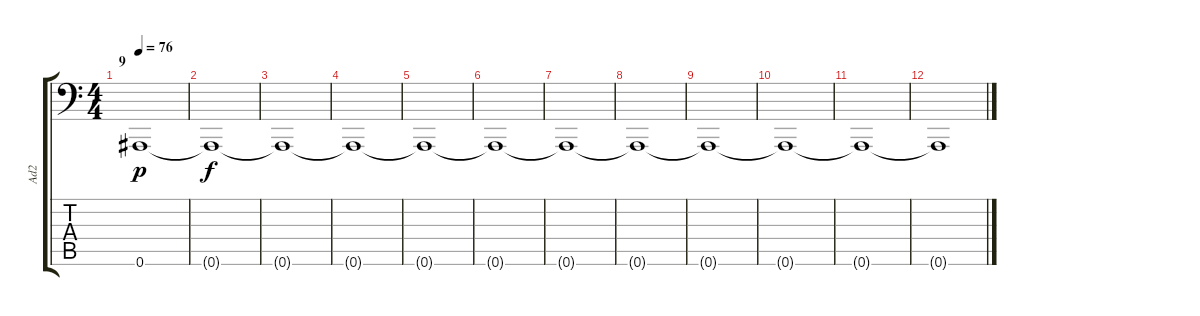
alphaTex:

\track ("Ad2" "Ad2") {instrument synthstrings2}
\staff {score tabs}
\tuning (C4 G3 Eb3 Bb2 F2 Bb1) {hide}
\ts (4 4)
\section ("" "9")
\tempo 76
\clef f4
\ks c
0.6.1{dy p} |
0.6{t}.1{dy f} |
0.6{t}.1 |
0.6{t}.1 |
0.6{t}.1 |
0.6{t}.1 |
0.6{t}.1 |
0.6{t}.1 |
0.6{t}.1 |
0.6{t}.1 |
0.6{t}.1 |
0.6{t}.1
